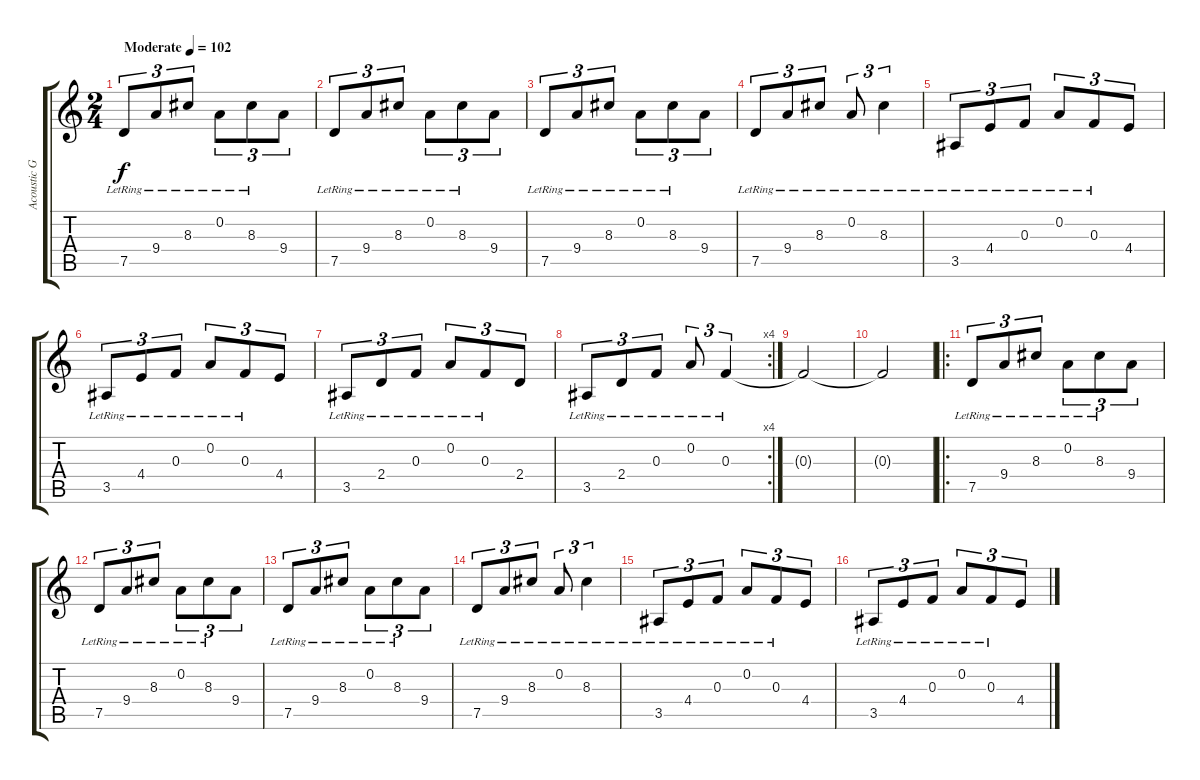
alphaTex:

\track ("Acoustic Guitar" "Acoustic G") {instrument electricguitarjazz}
\staff {score tabs}
\tuning (D4 A3 F3 C3 G2 D2) {hide}
\ts (2 4)
\tempo (102 "Moderate")
\clef g2
\ks c
7.5{lr}.8{tu (3 2) dy f instrument electricguitarjazz} 9.4{lr}.8{tu (3 2)} 8.3{lr}.8{tu (3 2)} 0.2{lr}.8{tu (3 2)} 8.3{lr}.8{tu (3 2)} 9.4.8{tu (3 2)} |
7.5{lr}.8{tu (3 2)} 9.4{lr}.8{tu (3 2)} 8.3{lr}.8{tu (3 2)} 0.2{lr}.8{tu (3 2)} 8.3{lr}.8{tu (3 2)} 9.4.8{tu (3 2)} |
7.5{lr}.8{tu (3 2)} 9.4{lr}.8{tu (3 2)} 8.3{lr}.8{tu (3 2)} 0.2{lr}.8{tu (3 2)} 8.3{lr}.8{tu (3 2)} 9.4.8{tu (3 2)} |
7.5{lr}.8{tu (3 2)} 9.4{lr}.8{tu (3 2)} 8.3{lr}.8{tu (3 2)} 0.2{lr}.8{tu (3 2)} 8.3{lr}.4{tu (3 2)} |
3.5{lr}.8{tu (3 2)} 4.4{lr}.8{tu (3 2)} 0.3{lr}.8{tu (3 2)} 0.2{lr}.8{tu (3 2)} 0.3{lr}.8{tu (3 2)} 4.4.8{tu (3 2)} |
3.5{lr}.8{tu (3 2)} 4.4{lr}.8{tu (3 2)} 0.3{lr}.8{tu (3 2)} 0.2{lr}.8{tu (3 2)} 0.3{lr}.8{tu (3 2)} 4.4.8{tu (3 2)} |
3.5{lr}.8{tu (3 2)} 2.4{lr}.8{tu (3 2)} 0.3{lr}.8{tu (3 2)} 0.2{lr}.8{tu (3 2)} 0.3{lr}.8{tu (3 2)} 2.4.8{tu (3 2)} |
\rc 4
3.5{lr}.8{tu (3 2)} 2.4{lr}.8{tu (3 2)} 0.3{lr}.8{tu (3 2)} 0.2{lr}.8{tu (3 2)} 0.3{lr}.4{tu (3 2)} |
0.3{t}.2 |
0.3{t}.2 |
\ro
7.5{lr}.8{tu (3 2)} 9.4{lr}.8{tu (3 2)} 8.3{lr}.8{tu (3 2)} 0.2{lr}.8{tu (3 2)} 8.3{lr}.8{tu (3 2)} 9.4.8{tu (3 2)} |
7.5{lr}.8{tu (3 2)} 9.4{lr}.8{tu (3 2)} 8.3{lr}.8{tu (3 2)} 0.2{lr}.8{tu (3 2)} 8.3{lr}.8{tu (3 2)} 9.4.8{tu (3 2)} |
7.5{lr}.8{tu (3 2)} 9.4{lr}.8{tu (3 2)} 8.3{lr}.8{tu (3 2)} 0.2{lr}.8{tu (3 2)} 8.3{lr}.8{tu (3 2)} 9.4.8{tu (3 2)} |
7.5{lr}.8{tu (3 2)} 9.4{lr}.8{tu (3 2)} 8.3{lr}.8{tu (3 2)} 0.2{lr}.8{tu (3 2)} 8.3{lr}.4{tu (3 2)} |
3.5{lr}.8{tu (3 2)} 4.4{lr}.8{tu (3 2)} 0.3{lr}.8{tu (3 2)} 0.2{lr}.8{tu (3 2)} 0.3{lr}.8{tu (3 2)} 4.4.8{tu (3 2)} |
3.5{lr}.8{tu (3 2)} 4.4{lr}.8{tu (3 2)} 0.3{lr}.8{tu (3 2)} 0.2{lr}.8{tu (3 2)} 0.3{lr}.8{tu (3 2)} 4.4.8{tu (3 2)}
